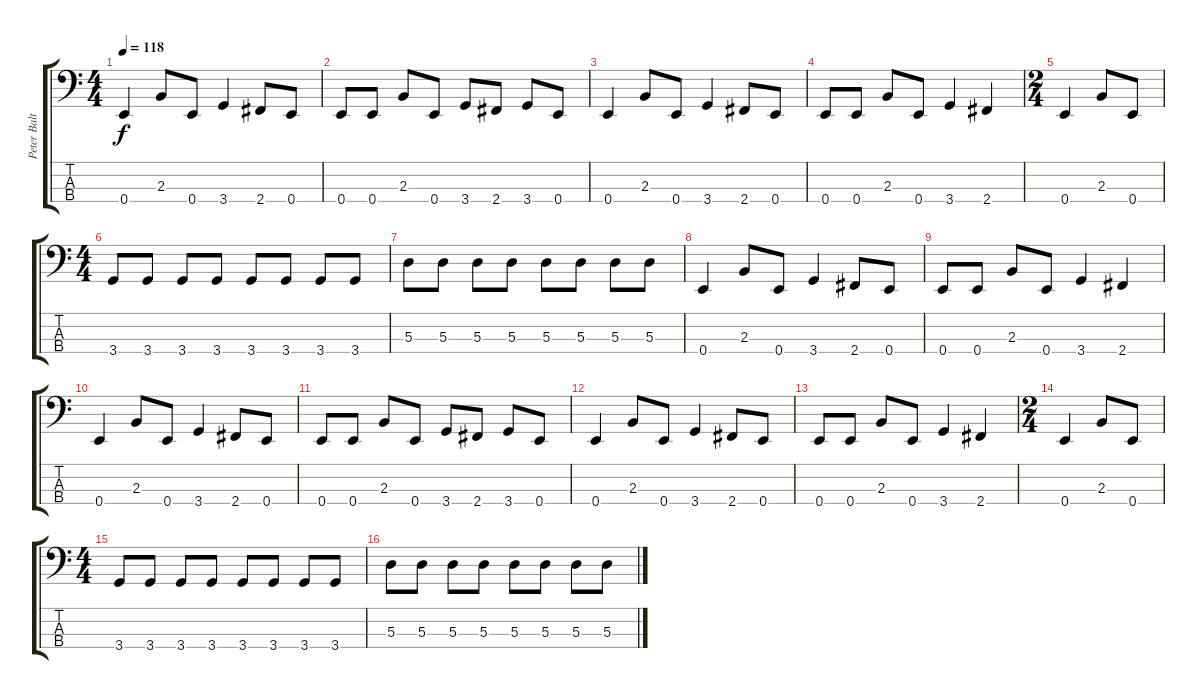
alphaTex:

\track ("Peter Baltes" "Peter Balt") {instrument electricbassfinger}
\staff {score tabs}
\tuning (G2 D2 A1 E1) {hide}
\ts (4 4)
\tempo 118
\clef f4
\ks c
0.4.4{dy f} 2.3.8 0.4.8 3.4.4 2.4.8 0.4.8 |
0.4.8 0.4.8 2.3.8 0.4.8 3.4.8 2.4.8 3.4.8 0.4.8 |
0.4.4 2.3.8 0.4.8 3.4.4 2.4.8 0.4.8 |
0.4.8 0.4.8 2.3.8 0.4.8 3.4.4 2.4.4 |
\ts (2 4)
0.4.4 2.3.8 0.4.8 |
\ts (4 4)
3.4.8 3.4.8 3.4.8 3.4.8 3.4.8 3.4.8 3.4.8 3.4.8 |
5.3.8 5.3.8 5.3.8 5.3.8 5.3.8 5.3.8 5.3.8 5.3.8 |
0.4.4 2.3.8 0.4.8 3.4.4 2.4.8 0.4.8 |
0.4.8 0.4.8 2.3.8 0.4.8 3.4.4 2.4.4 |
0.4.4 2.3.8 0.4.8 3.4.4 2.4.8 0.4.8 |
0.4.8 0.4.8 2.3.8 0.4.8 3.4.8 2.4.8 3.4.8 0.4.8 |
0.4.4 2.3.8 0.4.8 3.4.4 2.4.8 0.4.8 |
0.4.8 0.4.8 2.3.8 0.4.8 3.4.4 2.4.4 |
\ts (2 4)
0.4.4 2.3.8 0.4.8 |
\ts (4 4)
3.4.8 3.4.8 3.4.8 3.4.8 3.4.8 3.4.8 3.4.8 3.4.8 |
5.3.8 5.3.8 5.3.8 5.3.8 5.3.8 5.3.8 5.3.8 5.3.8
